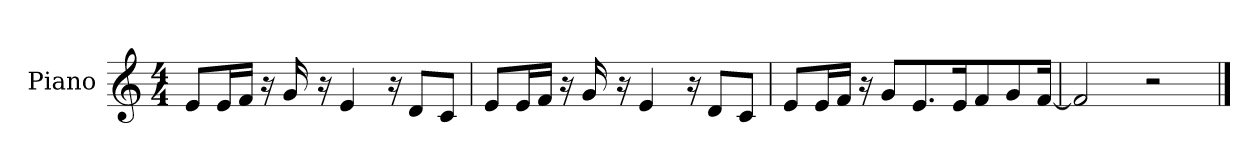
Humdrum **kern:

**kern
*part1
*staff1
*I"Piano
*I'Pno.
*clefG2
*k[]
*M4/4
=1
8e/L
16e/L
16f/JJ
16r
16g/
16r
4e/
16r
8d/L
8c/J
=2
8e/L
16e/L
16f/JJ
16r
16g/
16r
4e/
16r
8d/L
8c/J
=3
8e/L
16e/L
16f/JJ
16r
8g/L
8.e/
16e/K
8f/
8g/
[16f/Jk
=4
2f/]
2r
==
*-
